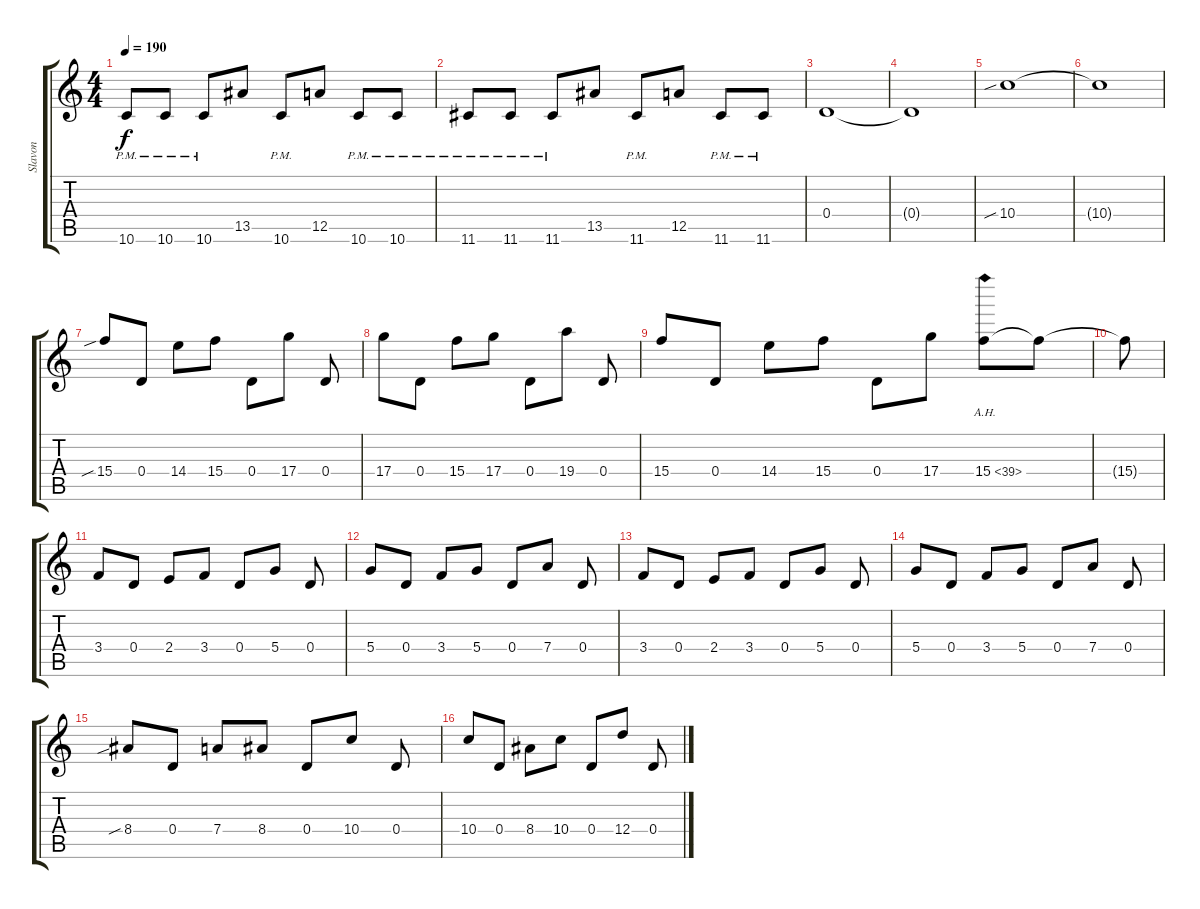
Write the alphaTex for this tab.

\track ("Slavon" "Slavon") {instrument distortionguitar}
\staff {score tabs}
\tuning (E4 B3 G3 D3 A2 D2) {hide}
\ts (4 4)
\tempo 190
\clef g2
\ks c
10.6{pm}.8{dy f} 10.6{pm}.8 10.6{pm}.8 13.5.8 10.6{pm}.8 12.5.8 10.6{pm}.8 10.6{pm}.8 |
11.6{pm}.8 11.6{pm}.8 11.6{pm}.8 13.5.8 11.6{pm}.8 12.5.8 11.6{pm}.8 11.6{pm}.8 |
0.4.1 |
0.4{t}.1 |
10.4{sib}.1 |
10.4{t}.1 |
15.4{sib}.8 0.4.8 14.4.8 15.4.8 0.4.8 17.4.8 0.4.8 |
17.4.8 0.4.8 15.4.8 17.4.8 0.4.8 19.4.8 0.4.8 |
15.4.8 0.4.8 14.4.8 15.4.8 0.4.8 17.4.8 15.4{ah 24}.8 15.4{t}.8 |
15.4{t}.8 |
3.4.8 0.4.8 2.4.8 3.4.8 0.4.8 5.4.8 0.4.8 |
5.4.8 0.4.8 3.4.8 5.4.8 0.4.8 7.4.8 0.4.8 |
3.4.8 0.4.8 2.4.8 3.4.8 0.4.8 5.4.8 0.4.8 |
5.4.8 0.4.8 3.4.8 5.4.8 0.4.8 7.4.8 0.4.8 |
8.4{sib}.8 0.4.8 7.4.8 8.4.8 0.4.8 10.4.8 0.4.8 |
10.4.8 0.4.8 8.4.8 10.4.8 0.4.8 12.4.8 0.4.8
